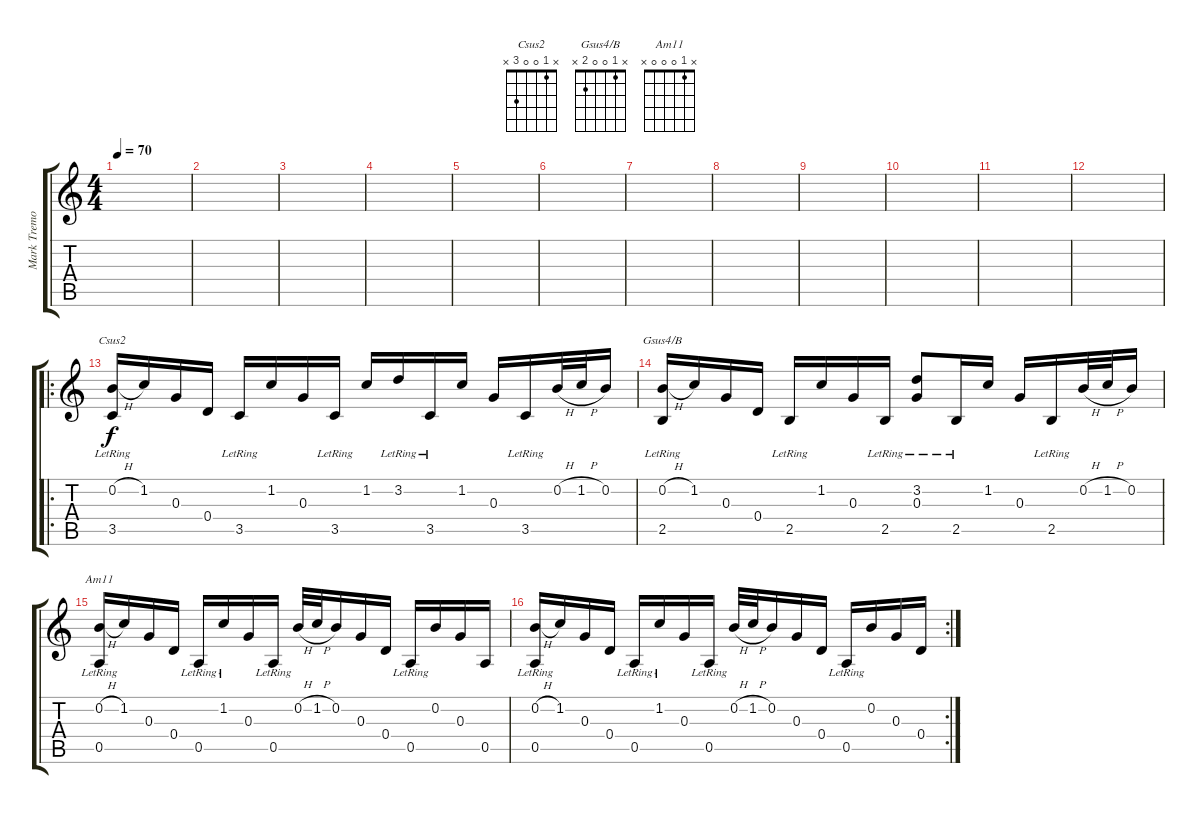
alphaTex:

\track ("Mark Tremonti" "Mark Tremo") {instrument electricguitarjazz}
\staff {score tabs}
\tuning (E4 B3 G3 D3 A2 D2) {hide}
\chord ("Csus2" x 1 0 0 3 x)
\chord ("Gsus4/B" x 1 0 0 2 x)
\chord ("Am11" x 1 0 0 0 x)
\ts (4 4)
\tempo 70
\clef g2
\ks c
|
|
|
|
|
|
|
|
|
|
|
|
\ro
(0.2{h} 3.5{lr}).16{ch "Csus2" volume 15 balance 0} 1.2.16 0.3.16 0.4.16 3.5{lr}.16 1.2.16 0.3.16 3.5{lr}.16 1.2.16 3.2{lr}.16 3.5{lr}.16 1.2.16 0.3.16 3.5{lr}.16 0.2{h}.32 1.2{h}.32 0.2.16 |
(0.2{h} 2.5{lr}).16{ch "Gsus4/B"} 1.2.16 0.3.16 0.4.16 2.5{lr}.16 1.2.16 0.3.16 2.5{lr}.16 (3.2{lr} 0.3{lr}).8 2.5{lr}.16 1.2.16 0.3.16 2.5{lr}.16 0.2{h}.32 1.2{h}.32 0.2.16 |
(0.2{h} 0.5{lr}).16{ch "Am11"} 1.2.16 0.3.16 0.4.16 0.5{lr}.16 1.2{lr}.16 0.3.16 0.5{lr}.16 0.2{h}.32 1.2{h}.32 0.2.16 0.3.16 0.4.16 0.5{lr}.16 0.2.16 0.3.16 0.5.16 |
\rc 2
(0.2{h} 0.5{lr}).16 1.2.16 0.3.16 0.4.16 0.5{lr}.16 1.2{lr}.16 0.3.16 0.5{lr}.16 0.2{h}.32 1.2{h}.32 0.2.16 0.3.16 0.4.16 0.5{lr}.16 0.2.16 0.3.16 0.4.16
